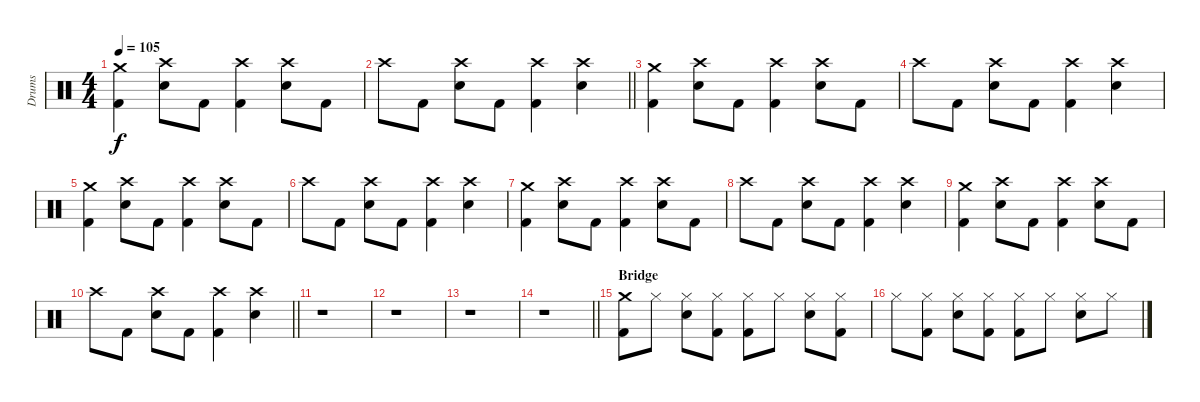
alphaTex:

\track ("Drums" "Drums") {instrument percussion}
\staff {score}
\articulation defaults
\ts (4 4)
\tempo 105
\clef neutral
\ks c
("Kick (hit) 2" "Crash medium (hit)").4{dy f} ("Electric Snare (hit)" "Crash high (hit)").8 "Kick (hit) 2".8 ("Kick (hit) 2" "Crash high (hit)").4 ("Electric Snare (hit)" "Crash high (hit)").8 "Kick (hit) 2".8 |
\barLineRight lightlight "Crash high (hit)".8 "Kick (hit) 2".8
("Electric Snare (hit)" "Crash high (hit)").8 "Kick (hit) 2".8 ("Kick (hit) 2" "Crash high (hit)").4 ("Electric Snare (hit)" "Crash high (hit)").4 |
("Kick (hit) 2" "Crash medium (hit)").4 ("Electric Snare (hit)" "Crash high (hit)").8 "Kick (hit) 2".8 ("Kick (hit) 2" "Crash high (hit)").4 ("Electric Snare (hit)" "Crash high (hit)").8 "Kick (hit) 2".8 |
"Crash high (hit)".8 "Kick (hit) 2".8 ("Electric Snare (hit)" "Crash high (hit)").8 "Kick (hit) 2".8 ("Kick (hit) 2" "Crash high (hit)").4 ("Electric Snare (hit)" "Crash high (hit)").4 |
("Kick (hit) 2" "Crash medium (hit)").4 ("Electric Snare (hit)" "Crash high (hit)").8 "Kick (hit) 2".8 ("Kick (hit) 2" "Crash high (hit)").4 ("Electric Snare (hit)" "Crash high (hit)").8 "Kick (hit) 2".8 |
"Crash high (hit)".8 "Kick (hit) 2".8 ("Electric Snare (hit)" "Crash high (hit)").8 "Kick (hit) 2".8 ("Kick (hit) 2" "Crash high (hit)").4 ("Electric Snare (hit)" "Crash high (hit)").4 |
("Kick (hit) 2" "Crash medium (hit)").4 ("Electric Snare (hit)" "Crash high (hit)").8 "Kick (hit) 2".8 ("Kick (hit) 2" "Crash high (hit)").4 ("Electric Snare (hit)" "Crash high (hit)").8 "Kick (hit) 2".8 |
"Crash high (hit)".8 "Kick (hit) 2".8 ("Electric Snare (hit)" "Crash high (hit)").8 "Kick (hit) 2".8 ("Kick (hit) 2" "Crash high (hit)").4 ("Electric Snare (hit)" "Crash high (hit)").4 |
("Kick (hit) 2" "Crash medium (hit)").4 ("Electric Snare (hit)" "Crash high (hit)").8 "Kick (hit) 2".8 ("Kick (hit) 2" "Crash high (hit)").4 ("Electric Snare (hit)" "Crash high (hit)").8 "Kick (hit) 2".8 |
\barLineRight lightlight "Crash high (hit)".8 "Kick (hit) 2".8
("Electric Snare (hit)" "Crash high (hit)").8 "Kick (hit) 2".8 ("Kick (hit) 2" "Crash high (hit)").4 ("Electric Snare (hit)" "Crash high (hit)").4 |
r.1 |
r.1 |
r.1 |
\barLineRight lightlight
r.1 |
\section ("" "Bridge")
("Crash medium (hit)" "Kick (hit) 2").8 "Hi-Hat (closed)".8 ("Hi-Hat (closed)" "Snare (hit) 2").8 ("Hi-Hat (closed)" "Kick (hit) 2").8 ("Hi-Hat (closed)" "Kick (hit) 2").8 "Hi-Hat (closed)".8 ("Hi-Hat (closed)" "Snare (hit) 2").8 ("Hi-Hat (closed)" "Kick (hit) 2").8 |
"Hi-Hat (closed)".8 ("Hi-Hat (closed)" "Kick (hit) 2").8 ("Hi-Hat (closed)" "Snare (hit) 2").8 ("Hi-Hat (closed)" "Kick (hit) 2").8 ("Hi-Hat (closed)" "Kick (hit) 2").8 "Hi-Hat (closed)".8 ("Hi-Hat (closed)" "Snare (hit) 2").8 "Hi-Hat (closed)".8
